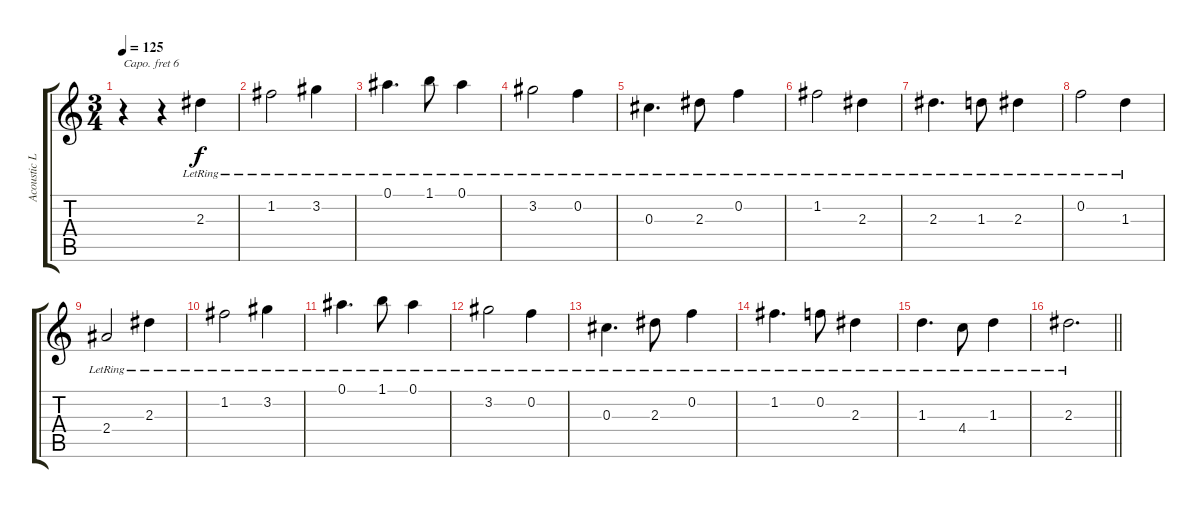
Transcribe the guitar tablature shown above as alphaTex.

\track ("Acoustic Lead (Capo)" "Acoustic L") {instrument acousticguitarnylon}
\staff {score tabs}
\capo 6
\tuning (E4 B3 G3 D3 A2 E2) {hide}
\ts (3 4)
\section ("" "")
\tempo 125
\clef g2
\ks c
r.4{dy f instrument acousticguitarnylon} r.4 2.3{lr}.4{volume 16} |
1.2{lr}.2 3.2{lr}.4 |
0.1{lr}.4{d} 1.1{lr}.8 0.1{lr}.4 |
3.2{lr}.2 0.2{lr}.4 |
0.3{lr}.4{d} 2.3{lr}.8 0.2{lr}.4 |
1.2{lr}.2 2.3{lr}.4 |
2.3{lr}.4{d} 1.3{lr}.8 2.3{lr}.4 |
0.2{lr}.2 1.3{lr}.4 |
2.4{lr}.2 2.3{lr}.4 |
1.2{lr}.2 3.2{lr}.4 |
0.1{lr}.4{d} 1.1{lr}.8 0.1{lr}.4 |
3.2{lr}.2 0.2{lr}.4 |
0.3{lr}.4{d} 2.3{lr}.8 0.2{lr}.4 |
1.2{lr}.4{d} 0.2{lr}.8 2.3{lr}.4 |
1.3{lr}.4{d} 4.4{lr}.8 1.3{lr}.4 |
\barLineRight lightlight
2.3{lr}.2{d volume 7}
